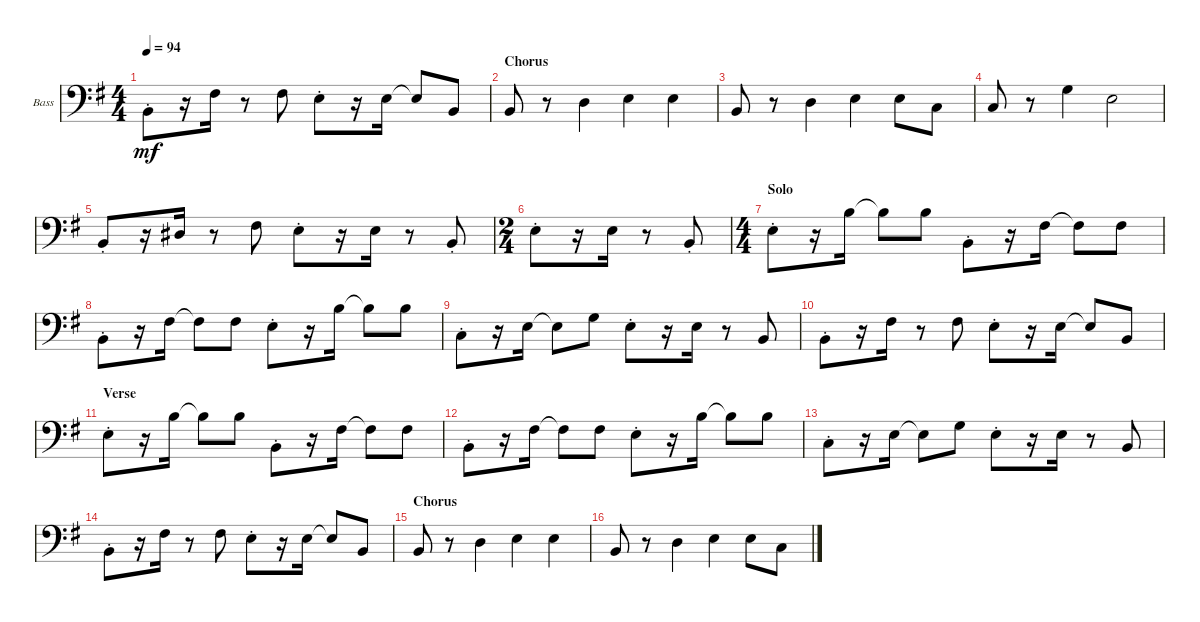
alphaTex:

\defaultSystemsLayout 4
\bracketExtendMode groupsimilarinstruments
\firstSystemTrackNameOrientation horizontal
\otherSystemsTrackNameOrientation horizontal
\track ("Electric Bass" "Bass") {multiBarRest instrument electricbassfinger}
\staff {score}
\tuning (G2 D2 A1 E1)
\ts (4 4)
\tempo 94
\clef f4
\ks eminor
7.4{st}.8{dy mf} r.16 9.3.16 r.8 9.3.8 7.3{st}.8 r.16 7.3.16 7.3{t}.8 7.4.8 |
\section ("" "Chorus")
7.4.8 r.8 10.4.4 7.3.4 7.3.4 |
7.4.8 r.8 10.4.4 7.3.4 7.3.8 8.4.8 |
8.4.8 r.8 10.3.4 7.3.2 |
7.4{st}.8 r.16 6.3.16 r.8 9.3.8 7.3{st}.8 r.16 7.3.16 r.8 7.4{st}.8 |
\ts (2 4)
7.3{st}.8 r.16 7.3.16 r.8 7.4{st}.8 |
\ts (4 4)
\section ("" "Solo")
7.3{st}.8 r.16 9.2.16 9.2{t}.8 9.2.8 7.4{st}.8 r.16 9.3.16 9.3{t}.8 9.3.8 |
7.4{st}.8 r.16 9.3.16 9.3{t}.8 9.3.8 7.3{st}.8 r.16 9.2.16 9.2{t}.8 9.2.8 |
8.4{st}.8 r.16 7.3.16 7.3{t}.8 10.3.8 7.3{st}.8 r.16 7.3.16 r.8 7.4.8 |
7.4{st}.8 r.16 9.3.16 r.8 9.3.8 7.3{st}.8 r.16 7.3.16 7.3{t}.8 7.4.8 |
\section ("" "Verse")
7.3{st}.8 r.16 9.2.16 9.2{t}.8 9.2.8 7.4{st}.8 r.16 9.3.16 9.3{t}.8 9.3.8 |
7.4{st}.8 r.16 9.3.16 9.3{t}.8 9.3.8 7.3{st}.8 r.16 9.2.16 9.2{t}.8 9.2.8 |
8.4{st}.8 r.16 7.3.16 7.3{t}.8 10.3.8 7.3{st}.8 r.16 7.3.16 r.8 7.4.8 |
7.4{st}.8 r.16 9.3.16 r.8 9.3.8 7.3{st}.8 r.16 7.3.16 7.3{t}.8 7.4.8 |
\section ("" "Chorus")
7.4.8 r.8 10.4.4 7.3.4 7.3.4 |
7.4.8 r.8 10.4.4 7.3.4 7.3.8 8.4.8
